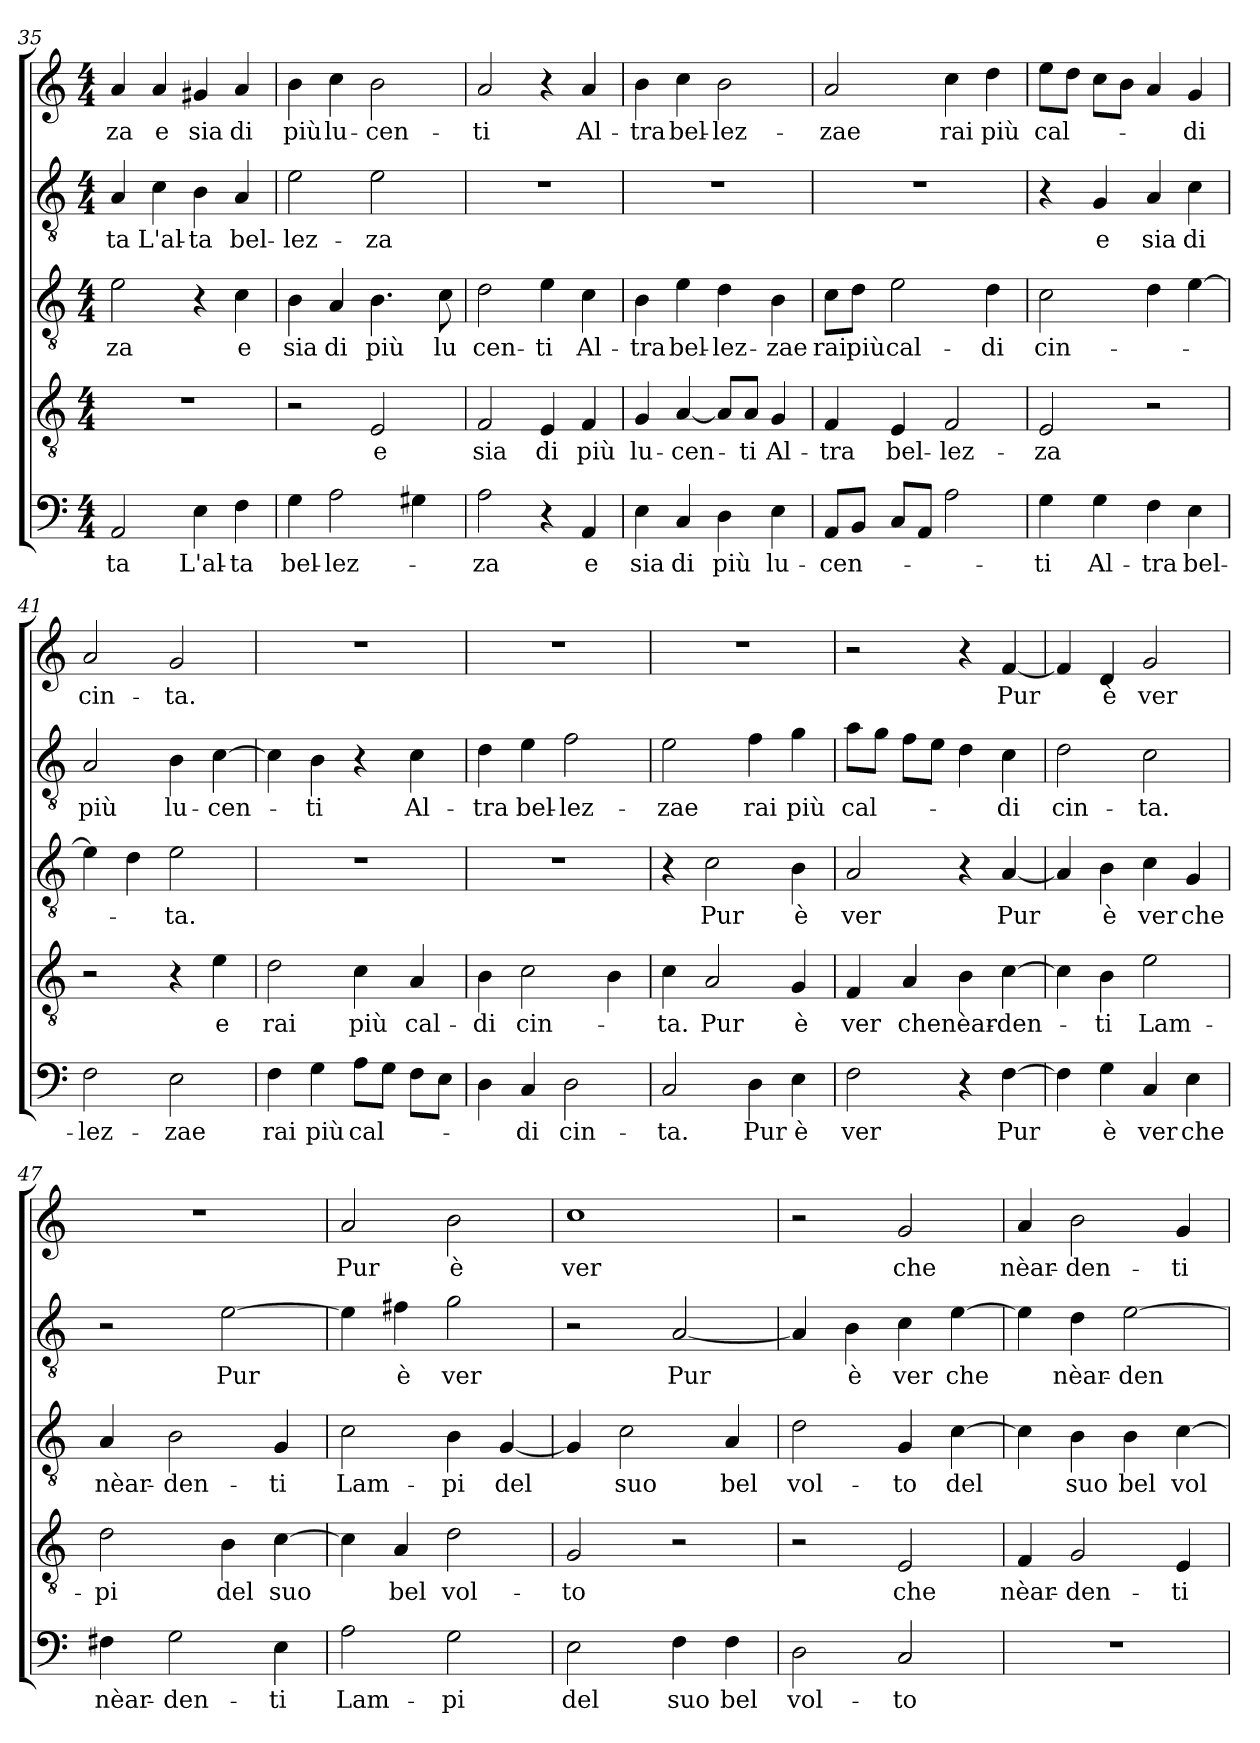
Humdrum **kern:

**kern	**text	**kern	**text	**kern	**text	**kern	**text	**kern	**text
*part5	*part5	*part4	*part4	*part3	*part3	*part2	*part2	*part1	*part1
*staff5	*staff5	*staff4	*staff4	*staff3	*staff3	*staff2	*staff2	*staff1	*staff1
*clefF4	*	*clefGv2	*	*clefGv2	*	*clefGv2	*	*clefG2	*
*k[]	*	*k[]	*	*k[]	*	*k[]	*	*k[]	*
*M4/4	*	*M4/4	*	*M4/4	*	*M4/4	*	*M4/4	*
=35	=35	=35	=35	=35	=35	=35	=35	=35	=35
2AA/	ta	1r	.	2e\	za	4A/	ta	4a/	za
.	.	.	.	.	.	4c\	L'al-	4a/	e
4E\	L'al-	.	.	4r	.	4B\	ta	4g#X/	sia
4F\	ta	.	.	4c\	e	4A/	bel-	4a/	di
=36	=36	=36	=36	=36	=36	=36	=36	=36	=36
4G\	bel-	2r	.	4B\	sia	2e\	lez-	4b\	più
2A\	lez-	.	.	4A/	di	.	.	4cc\	lu-
.	.	2E/	e	4.B\	più	2e\	za	2b\	cen-
4G#X\	.	.	.	.	.	.	.	.	.
.	.	.	.	8c\	lu	.	.	.	.
=37	=37	=37	=37	=37	=37	=37	=37	=37	=37
2A\	za	2F/	sia	2d\	cen-	1r	.	2a/	ti
4r	.	4E/	di	4e\	ti	.	.	4r	.
4AA/	e	4F/	più	4c\	Al-	.	.	4a/	Al-
=38	=38	=38	=38	=38	=38	=38	=38	=38	=38
4E\	sia	4G/	lu-	4B\	tra	1r	.	4b\	tra
4C/	di	[4A/	cen-	4e\	bel-	.	.	4cc\	bel-
4D\	più	8A/L]	.	4d\	lez-	.	.	2b\	lez-
.	.	8A/J	ti	.	.	.	.	.	.
4E\	lu-	4G/	Al-	4B\	zae	.	.	.	.
=39	=39	=39	=39	=39	=39	=39	=39	=39	=39
8AA/L	cen-	4F/	tra	8c\L	rai	1r	.	2a/	zae
8BB/J	.	.	.	8d\J	più	.	.	.	.
8C/L	.	4E/	bel-	2e\	cal-	.	.	.	.
8AA/J	.	.	.	.	.	.	.	.	.
2A\	.	2F/	lez-	.	.	.	.	4cc\	rai
.	.	.	.	4d\	di	.	.	4dd\	più
=40	=40	=40	=40	=40	=40	=40	=40	=40	=40
4G\	ti	2E/	za	2c\	cin-	4r	.	8ee\L	cal-
.	.	.	.	.	.	.	.	8dd\J	.
4G\	Al-	.	.	.	.	4G/	e	8cc\L	.
.	.	.	.	.	.	.	.	8b\J	.
4F\	tra	2r	.	4d\	.	4A/	sia	4a/	.
4E\	bel-	.	.	[4e\	.	4c\	di	4g/	di
=41	=41	=41	=41	=41	=41	=41	=41	=41	=41
2F\	lez-	2r	.	4e\]	.	2A/	più	2a/	cin-
.	.	.	.	4d\	.	.	.	.	.
2E\	zae	4r	.	2e\	ta.	4B\	lu-	2g/	ta.
.	.	4e\	e	.	.	[4c\	cen-	.	.
=42	=42	=42	=42	=42	=42	=42	=42	=42	=42
4F\	rai	2d\	rai	1r	.	4c\]	.	1r	.
4G\	più	.	.	.	.	4B\	ti	.	.
8A\L	cal-	4c\	più	.	.	4r	.	.	.
8G\J	.	.	.	.	.	.	.	.	.
8F\L	.	4A/	cal-	.	.	4c\	Al-	.	.
8E\J	.	.	.	.	.	.	.	.	.
=43	=43	=43	=43	=43	=43	=43	=43	=43	=43
4D\	.	4B\	di	1r	.	4d\	tra	1r	.
4C/	di	2c\	cin-	.	.	4e\	bel-	.	.
2D\	cin-	.	.	.	.	2f\	lez-	.	.
.	.	4B\	.	.	.	.	.	.	.
=44	=44	=44	=44	=44	=44	=44	=44	=44	=44
2C/	ta.	4c\	ta.	4r	.	2e\	zae	1r	.
.	.	2A/	Pur	2c\	Pur	.	.	.	.
4D\	Pur	.	.	.	.	4f\	rai	.	.
4E\	è	4G/	è	4B\	è	4g\	più	.	.
=45	=45	=45	=45	=45	=45	=45	=45	=45	=45
2F\	ver	4F/	ver	2A/	ver	8a\L	cal-	2r	.
.	.	.	.	.	.	8g\J	.	.	.
.	.	4A/	che	.	.	8f\L	.	.	.
.	.	.	.	.	.	8e\J	.	.	.
4r	.	4B\	nèar-	4r	.	4d\	.	4r	.
[4F\	Pur	[4c\	den-	[4A/	Pur	4c\	di	[4f/	Pur
=46	=46	=46	=46	=46	=46	=46	=46	=46	=46
4F\]	.	4c\]	.	4A/]	.	2d\	cin-	4f/]	.
4G\	è	4B\	ti	4B\	è	.	.	4d/	è
4C/	ver	2e\	Lam-	4c\	ver	2c\	ta.	2g/	ver
4E\	che	.	.	4G/	che	.	.	.	.
=47	=47	=47	=47	=47	=47	=47	=47	=47	=47
4F#X\	nèar-	2d\	pi	4A/	nèar-	2r	.	1r	.
2G\	den-	.	.	2B\	den-	.	.	.	.
.	.	4B\	del	.	.	[2e\	Pur	.	.
4E\	ti	[4c\	suo	4G/	ti	.	.	.	.
=48	=48	=48	=48	=48	=48	=48	=48	=48	=48
2A\	Lam-	4c\]	.	2c\	Lam-	4e\]	.	2a/	Pur
.	.	4A/	bel	.	.	4f#X\	è	.	.
2G\	pi	2d\	vol-	4B\	pi	2g\	ver	2b\	è
.	.	.	.	[4G/	del	.	.	.	.
=49	=49	=49	=49	=49	=49	=49	=49	=49	=49
2E\	del	2G/	to	4G/]	.	2r	.	1cc\	ver
.	.	.	.	2c\	suo	.	.	.	.
4F\	suo	2r	.	.	.	[2A/	Pur	.	.
4F\	bel	.	.	4A/	bel	.	.	.	.
=50	=50	=50	=50	=50	=50	=50	=50	=50	=50
2D\	vol-	2r	.	2d\	vol-	4A/]	.	2r	.
.	.	.	.	.	.	4B\	è	.	.
2C/	to	2E/	che	4G/	to	4c\	ver	2g/	che
.	.	.	.	[4c\	del	[4e\	che	.	.
=51	=51	=51	=51	=51	=51	=51	=51	=51	=51
1r	.	4F/	nèar-	4c\]	.	4e\]	.	4a/	nèar-
.	.	2G/	den-	4B\	suo	4d\	nèar-	2b\	den-
.	.	.	.	4B\	bel	[2e\	den-	.	.
.	.	4E/	ti	[4c\	vol-	.	.	4g/	ti
=	=	=	=	=	=	=	=	=	=
*-	*-	*-	*-	*-	*-	*-	*-	*-	*-
